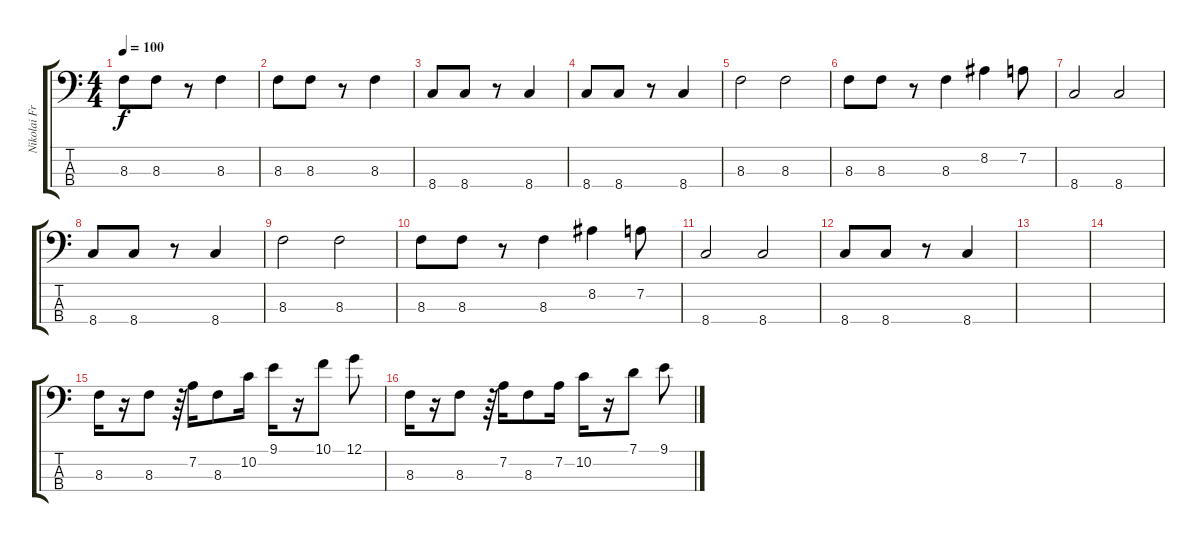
\track ("Nikolai Fraiture" "Nikolai Fr") {instrument electricbassfinger}
\staff {score tabs}
\tuning (G2 D2 A1 E1) {hide}
\ts (4 4)
\tempo 100
\clef f4
\ks c
8.3.8{dy f} 8.3.8 r.8 8.3.4 |
8.3.8 8.3.8 r.8 8.3.4 |
8.4.8 8.4.8 r.8 8.4.4 |
8.4.8 8.4.8 r.8 8.4.4 |
8.3.2 8.3.2 |
8.3.8 8.3.8 r.8 8.3.4 8.2.4 7.2.8 |
8.4.2 8.4.2 |
8.4.8 8.4.8 r.8 8.4.4 |
8.3.2 8.3.2 |
8.3.8 8.3.8 r.8 8.3.4 8.2.4 7.2.8 |
8.4.2 8.4.2 |
8.4.8 8.4.8 r.8 8.4.4 |
|
|
8.3.16 r.16 8.3.8 r.64 7.2.16 8.3.8 10.2.16 9.1.16 r.16 10.1.8 12.1.8 |
8.3.16 r.16 8.3.8 r.64 7.2.16 8.3.8 7.2.16 10.2.16 r.16 7.1.8 9.1.8
